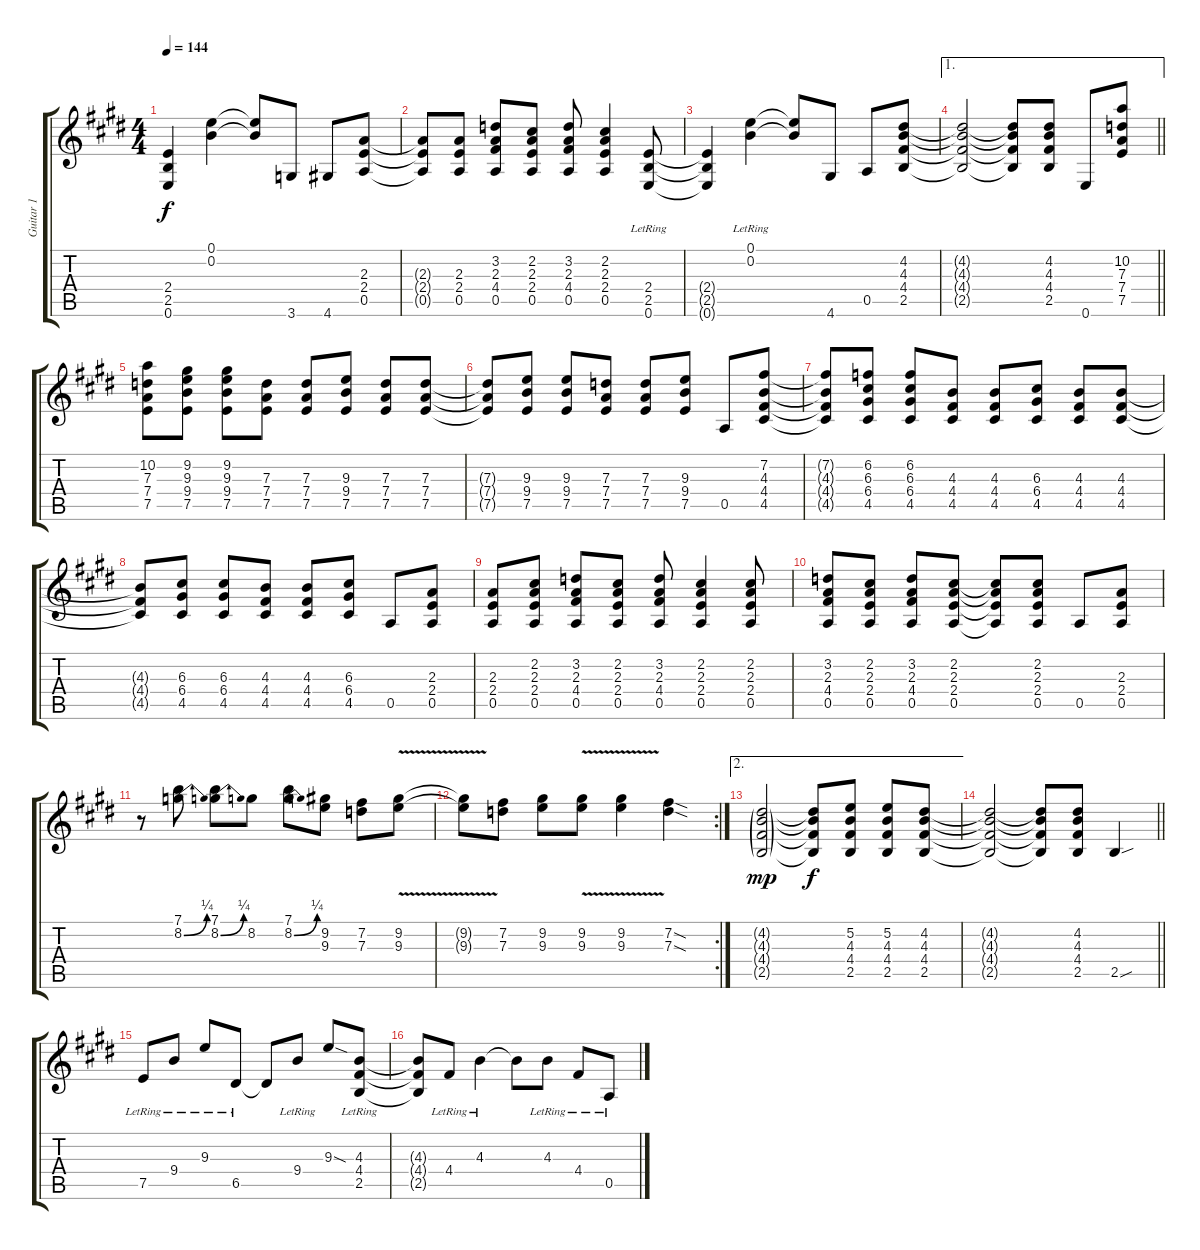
\track ("Guitar 1" "Guitar 1") {instrument distortionguitar}
\staff {score tabs}
\tuning (E4 B3 G3 D3 A2 E2) {hide}
\ts (4 4)
\tempo 144
\clef g2
\ks e
(2.4{t} 2.5{t} 0.6{t}).4{dy f} (0.1 0.2).4 (0.1{t} 0.2{t}).8 3.6.8 4.6.8 (2.3 2.4 0.5).8 |
(2.3{t} 2.4{t} 0.5{t}).8 (2.3 2.4 0.5).8 (3.2 2.3 4.4 0.5).8 (2.2 2.3 2.4 0.5).8 (3.2 2.3 4.4 0.5).8 (2.2 2.3 2.4 0.5).4 (2.4{lr} 2.5 0.6).8 |
(2.4{t} 2.5{t} 0.6{t}).4 (0.1{lr} 0.2).4 (0.1{t} 0.2{t}).8 4.6.8 0.5.8 (4.2 4.3 4.4 2.5).8 |
\ae 1
\barLineRight lightlight
(4.2{t} 4.3{t} 4.4{t} 2.5{t}).2 (4.2{t} 4.3{t} 4.4{t} 2.5{t}).8 (4.2 4.3 4.4 2.5).8 0.6.8 (10.2 7.3 7.4 7.5).8 |
(10.2 7.3 7.4 7.5).8 (9.2 9.3 9.4 7.5).8 (9.2 9.3 9.4 7.5).8 (7.3 7.4 7.5).8 (7.3 7.4 7.5).8 (9.3 9.4 7.5).8 (7.3 7.4 7.5).8 (7.3 7.4 7.5).8 |
(7.3{t} 7.4{t} 7.5{t}).8 (9.3 9.4 7.5).8 (9.3 9.4 7.5).8 (7.3 7.4 7.5).8 (7.3 7.4 7.5).8 (9.3 9.4 7.5).8 0.5.8 (7.2 4.3 4.4 4.5).8 |
(7.2{t} 4.3{t} 4.4{t} 4.5{t}).8 (6.2 6.3 6.4 4.5).8 (6.2 6.3 6.4 4.5).8 (4.3 4.4 4.5).8 (4.3 4.4 4.5).8 (6.3 6.4 4.5).8 (4.3 4.4 4.5).8 (4.3 4.4 4.5).8 |
(4.3{t} 4.4{t} 4.5{t}).8 (6.3 6.4 4.5).8 (6.3 6.4 4.5).8 (4.3 4.4 4.5).8 (4.3 4.4 4.5).8 (6.3 6.4 4.5).8 0.5.8 (2.3 2.4 0.5).8 |
(2.3 2.4 0.5).8 (2.2 2.3 2.4 0.5).8 (3.2 2.3 4.4 0.5).8 (2.2 2.3 2.4 0.5).8 (3.2 2.3 4.4 0.5).8 (2.2 2.3 2.4 0.5).4 (2.2 2.3 2.4 0.5).8 |
(3.2 2.3 4.4 0.5).8 (2.2 2.3 2.4 0.5).8 (3.2 2.3 4.4 0.5).8 (2.2 2.3 2.4 0.5).8 (2.2{t} 2.3{t} 2.4{t} 0.5{t}).8 (2.2 2.3 2.4 0.5).8 0.5.8 (2.3 2.4 0.5).8 |
r.8 (7.1 8.2{be (bend 0 0 60 1)}).8 (7.1 8.2{be (bend 0 0 60 1)}).8 8.2.8 (7.1 8.2{be (bend 0 0 60 1)}).8 (9.2 9.3).8 (7.2 7.3).8 (9.2{v} 9.3).8 |
\rc 2
(9.2{t} 9.3{t}).8 (7.2 7.3).8 (9.2 9.3).8 (9.2{v} 9.3).8 (9.2{v} 9.3).4 (7.2{sod} 7.3{sod}).4 |
\ae 2
(4.2{g} 4.3{g} 4.4{g} 2.5{g}).2{dy mp} (4.2{t} 4.3{t} 4.4{t} 2.5{t}).8{dy f} (5.2 4.3 4.4 2.5).8 (5.2 4.3 4.4 2.5).8 (4.2 4.3 4.4 2.5).8 |
\barLineRight lightlight
(4.2{t} 4.3{t} 4.4{t} 2.5{t}).2 (4.2{t} 4.3{t} 4.4{t} 2.5{t}).8 (4.2 4.3 4.4 2.5).8 2.5{sou}.4 |
7.5{lr}.8 9.4{lr}.8 9.3{lr}.8 6.5{lr}.8 6.5{t}.8 9.4{lr}.8 9.3{sod}.8 (4.3 4.4 2.5{lr}).8 |
(4.3{t} 4.4{t} 2.5{t}).8 4.4{lr}.8 4.3{lr}.4 4.3{t}.8 4.3{lr}.8 4.4{lr}.8 0.5{lr}.8
